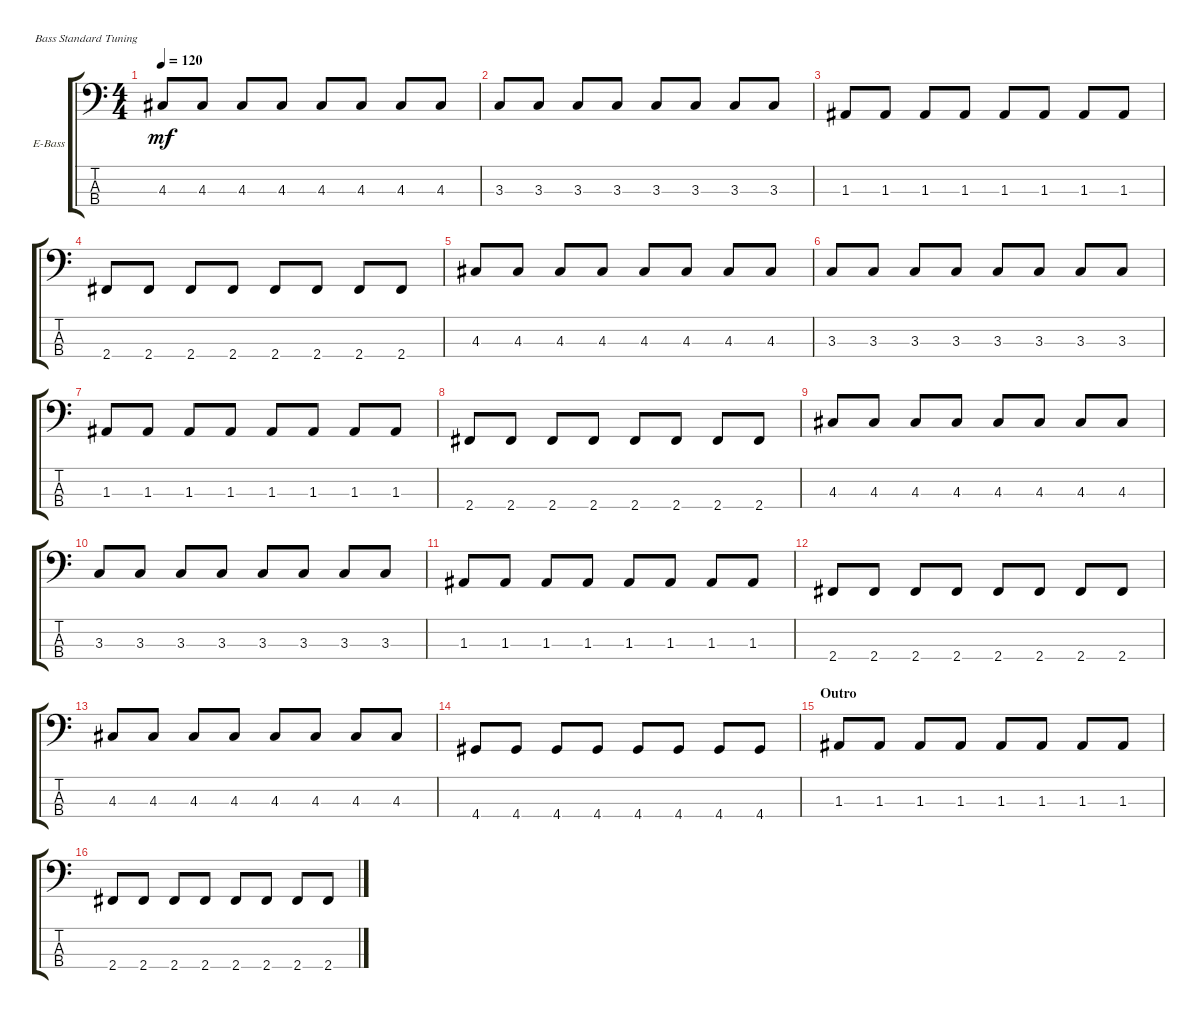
\defaultSystemsLayout 4
\bracketExtendMode groupsimilarinstruments
\firstSystemTrackNameOrientation horizontal
\otherSystemsTrackNameOrientation horizontal
\track ("Electric Bass" "E-Bass") {instrument electricbassfinger}
\staff {score tabs}
\tuning (G2 D2 A1 E1)
\ts (4 4)
\tempo 120
\clef f4
\ks c
4.3.8{dy mf} 4.3.8 4.3.8 4.3.8 4.3.8 4.3.8 4.3.8 4.3.8 |
3.3.8 3.3.8 3.3.8 3.3.8 3.3.8 3.3.8 3.3.8 3.3.8 |
1.3.8 1.3.8 1.3.8 1.3.8 1.3.8 1.3.8 1.3.8 1.3.8 |
2.4.8 2.4.8 2.4.8 2.4.8 2.4.8 2.4.8 2.4.8 2.4.8 |
4.3.8 4.3.8 4.3.8 4.3.8 4.3.8 4.3.8 4.3.8 4.3.8 |
3.3.8 3.3.8 3.3.8 3.3.8 3.3.8 3.3.8 3.3.8 3.3.8 |
1.3.8 1.3.8 1.3.8 1.3.8 1.3.8 1.3.8 1.3.8 1.3.8 |
2.4.8 2.4.8 2.4.8 2.4.8 2.4.8 2.4.8 2.4.8 2.4.8 |
4.3.8 4.3.8 4.3.8 4.3.8 4.3.8 4.3.8 4.3.8 4.3.8 |
3.3.8 3.3.8 3.3.8 3.3.8 3.3.8 3.3.8 3.3.8 3.3.8 |
1.3.8 1.3.8 1.3.8 1.3.8 1.3.8 1.3.8 1.3.8 1.3.8 |
2.4.8 2.4.8 2.4.8 2.4.8 2.4.8 2.4.8 2.4.8 2.4.8 |
4.3.8 4.3.8 4.3.8 4.3.8 4.3.8 4.3.8 4.3.8 4.3.8 |
4.4.8 4.4.8 4.4.8 4.4.8 4.4.8 4.4.8 4.4.8 4.4.8 |
\section ("" "Outro")
1.3.8 1.3.8 1.3.8 1.3.8 1.3.8 1.3.8 1.3.8 1.3.8 |
2.4.8 2.4.8 2.4.8 2.4.8 2.4.8 2.4.8 2.4.8 2.4.8
